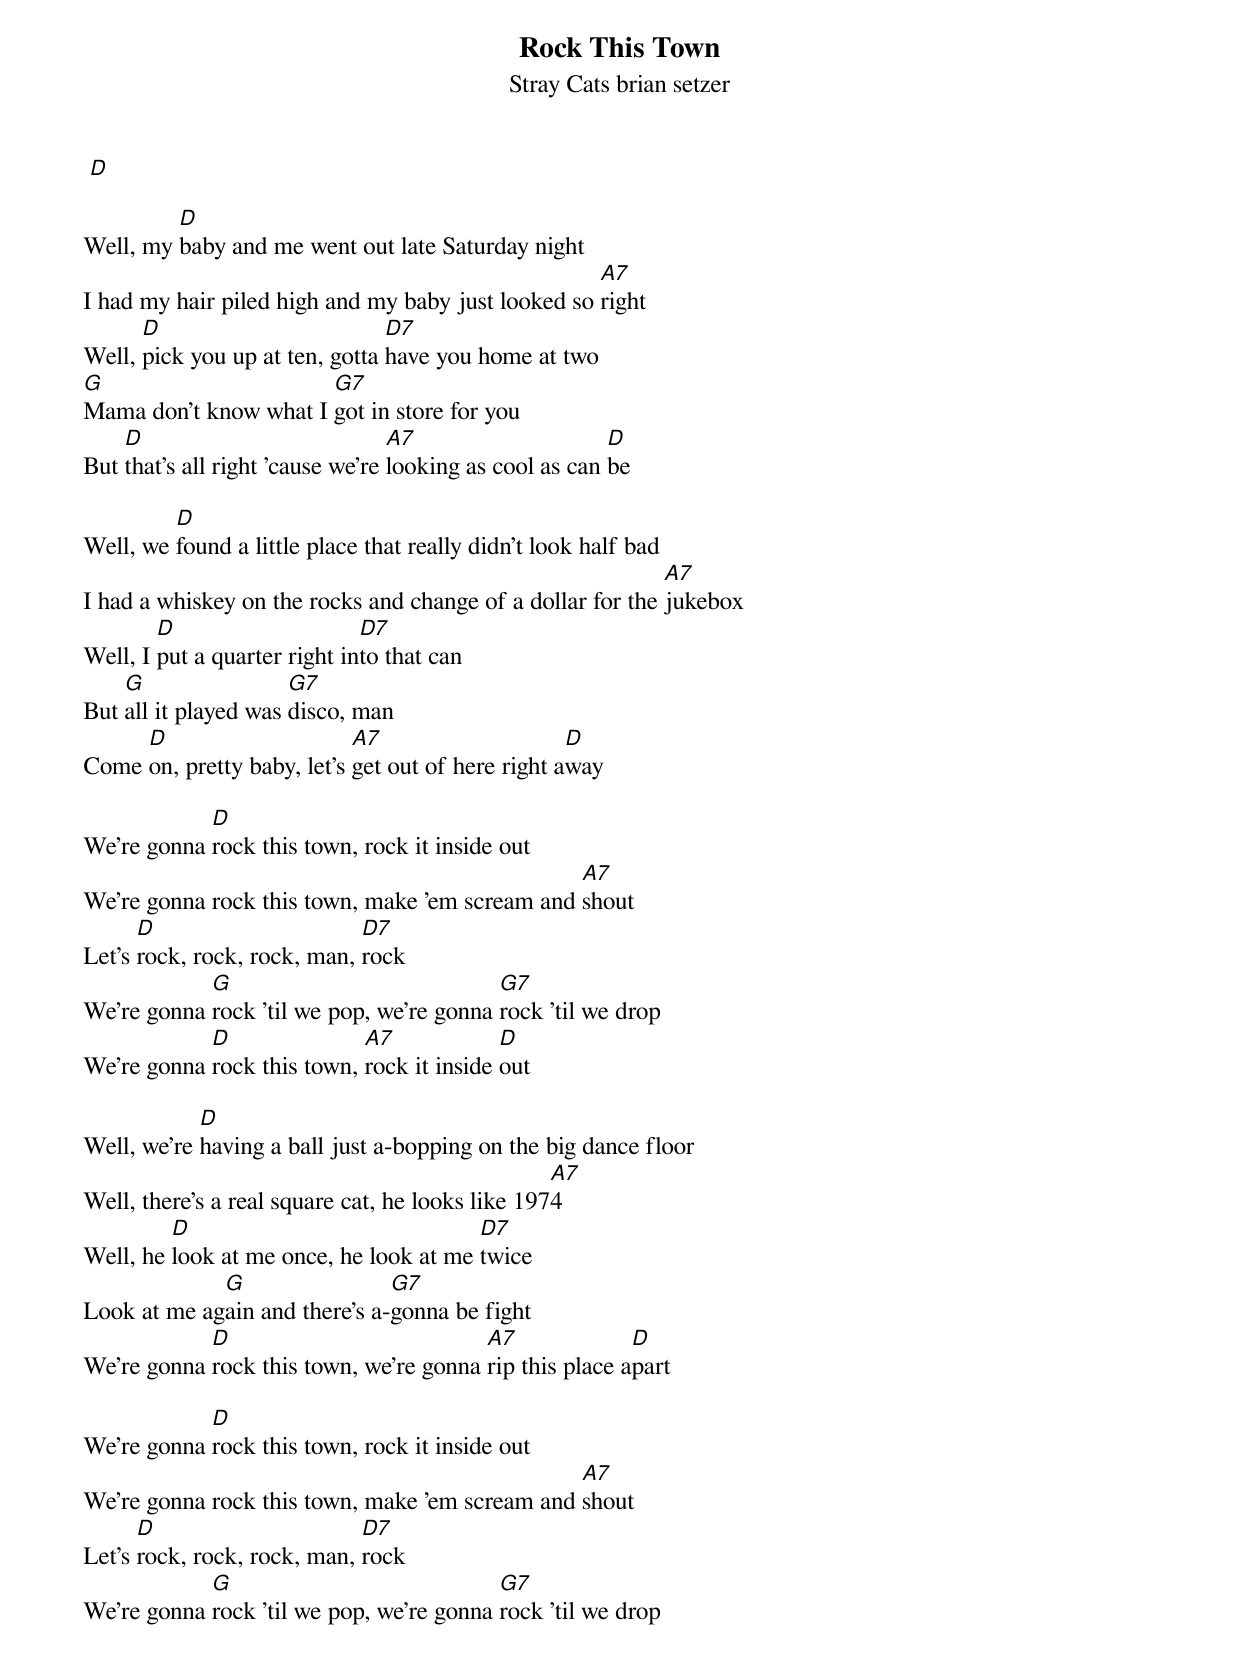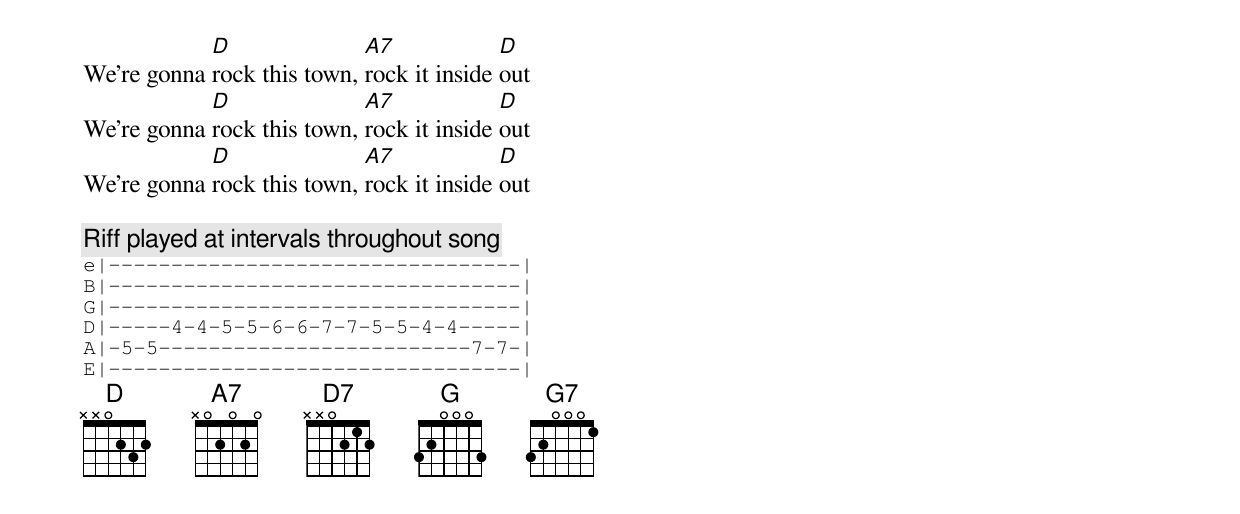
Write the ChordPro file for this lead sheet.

{title: Rock This Town}
{subtitle: Stray Cats brian setzer}

 [D]

Well, my [D]baby and me went out late Saturday night
I had my hair piled high and my baby just looked so [A7]right
Well, [D]pick you up at ten, gotta [D7]have you home at two
[G]Mama don't know what I [G7]got in store for you
But [D]that's all right 'cause we're [A7]looking as cool as can [D]be

Well, we [D]found a little place that really didn't look half bad
I had a whiskey on the rocks and change of a dollar for the [A7]jukebox
Well, I [D]put a quarter right in[D7]to that can
But [G]all it played was [G7]disco, man
Come [D]on, pretty baby, let's [A7]get out of here right a[D]way

We're gonna [D]rock this town, rock it inside out
We're gonna rock this town, make 'em scream and [A7]shout
Let's [D]rock, rock, rock, man, [D7]rock
We're gonna [G]rock 'til we pop, we're gonna [G7]rock 'til we drop
We're gonna [D]rock this town, [A7]rock it inside [D]out

Well, we're [D]having a ball just a-bopping on the big dance floor
Well, there's a real square cat, he looks like 197[A7]4
Well, he [D]look at me once, he look at me [D7]twice
Look at me ag[G]ain and there's a-[G7]gonna be fight
We're gonna [D]rock this town, we're gonna [A7]rip this place a[D]part

We're gonna [D]rock this town, rock it inside out
We're gonna rock this town, make 'em scream and [A7]shout
Let's [D]rock, rock, rock, man, [D7]rock
We're gonna [G]rock 'til we pop, we're gonna [G7]rock 'til we drop
We're gonna [D]rock this town, [A7]rock it inside [D]out
We're gonna [D]rock this town, [A7]rock it inside [D]out
We're gonna [D]rock this town, [A7]rock it inside [D]out

{c:Riff played at intervals throughout song}
{sot}
e|---------------------------------|
B|---------------------------------|
G|---------------------------------|
D|-----4-4-5-5-6-6-7-7-5-5-4-4-----|
A|-5-5-------------------------7-7-|
E|---------------------------------|
{eot}
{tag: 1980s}
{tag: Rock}
